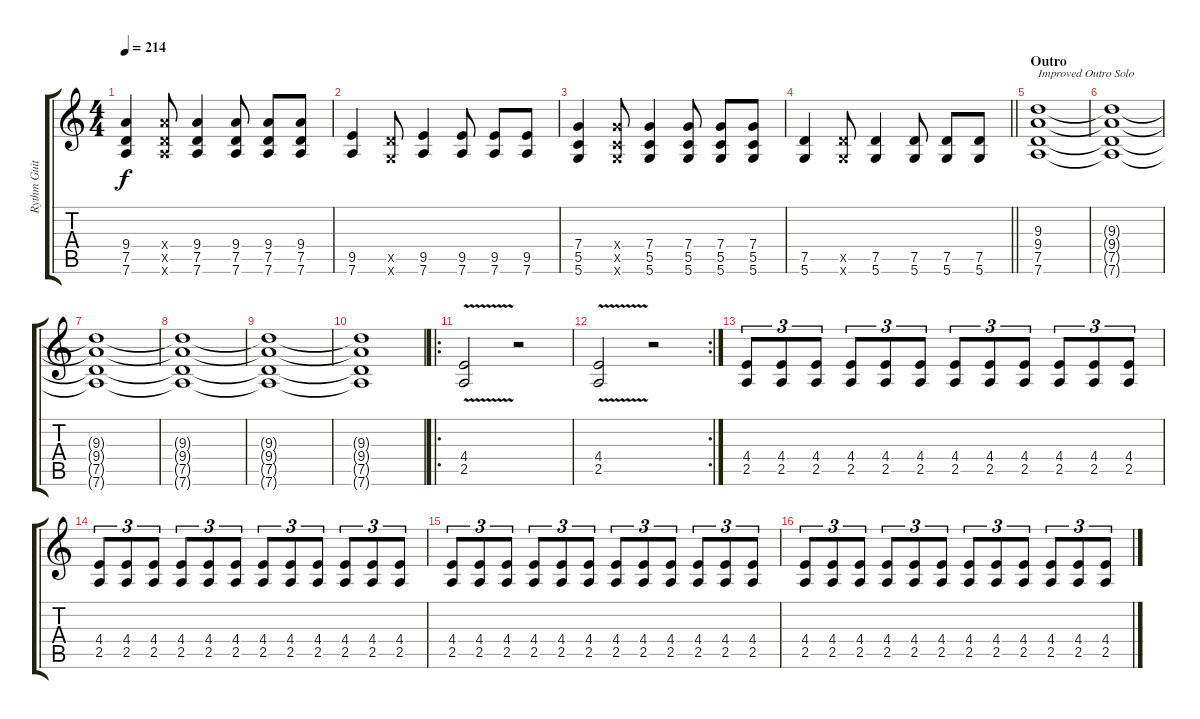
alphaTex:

\track ("Rythm Guitar I" "Rythm Guit") {instrument distortionguitar}
\staff {score tabs}
\tuning (D4 A3 F3 C3 G2 D2) {hide}
\ts (4 4)
\tempo 214
\clef g2
\ks c
(9.4 7.5 7.6).4{dy f} (9.4{x} 7.5{x} 7.6{x}).8 (9.4 7.5 7.6).4 (9.4 7.5 7.6).8 (9.4 7.5 7.6).8 (9.4 7.5 7.6).8 |
(9.5 7.6).4 (7.5{x} 5.6{x}).8 (9.5 7.6).4 (9.5 7.6).8 (9.5 7.6).8 (9.5 7.6).8 |
(7.4 5.5 5.6).4 (7.4{x} 5.5{x} 5.6{x}).8 (7.4 5.5 5.6).4 (7.4 5.5 5.6).8 (7.4 5.5 5.6).8 (7.4 5.5 5.6).8 |
\barLineRight lightlight
(7.5 5.6).4 (7.5{x} 5.6{x}).8 (7.5 5.6).4 (7.5 5.6).8 (7.5 5.6).8 (7.5 5.6).8 |
\section ("" "Outro")
(9.3 9.4 7.5 7.6).1{txt "Improved Outro Solo"} |
(9.3{t} 9.4{t} 7.5{t} 7.6{t}).1 |
(9.3{t} 9.4{t} 7.5{t} 7.6{t}).1 |
(9.3{t} 9.4{t} 7.5{t} 7.6{t}).1 |
(9.3{t} 9.4{t} 7.5{t} 7.6{t}).1 |
(9.3{t} 9.4{t} 7.5{t} 7.6{t}).1 |
\ro
(4.4{v} 2.5{v}).2 r.2 |
\rc 2
(4.4{v} 2.5{v}).2 r.2 |
(4.4 2.5).8{tu (3 2)} (4.4 2.5).8{tu (3 2)} (4.4 2.5).8{tu (3 2)} (4.4 2.5).8{tu (3 2)} (4.4 2.5).8{tu (3 2)} (4.4 2.5).8{tu (3 2)} (4.4 2.5).8{tu (3 2)} (4.4 2.5).8{tu (3 2)} (4.4 2.5).8{tu (3 2)} (4.4 2.5).8{tu (3 2)} (4.4 2.5).8{tu (3 2)} (4.4 2.5).8{tu (3 2)} |
(4.4 2.5).8{tu (3 2)} (4.4 2.5).8{tu (3 2)} (4.4 2.5).8{tu (3 2)} (4.4 2.5).8{tu (3 2)} (4.4 2.5).8{tu (3 2)} (4.4 2.5).8{tu (3 2)} (4.4 2.5).8{tu (3 2)} (4.4 2.5).8{tu (3 2)} (4.4 2.5).8{tu (3 2)} (4.4 2.5).8{tu (3 2)} (4.4 2.5).8{tu (3 2)} (4.4 2.5).8{tu (3 2)} |
(4.4 2.5).8{tu (3 2)} (4.4 2.5).8{tu (3 2)} (4.4 2.5).8{tu (3 2)} (4.4 2.5).8{tu (3 2)} (4.4 2.5).8{tu (3 2)} (4.4 2.5).8{tu (3 2)} (4.4 2.5).8{tu (3 2)} (4.4 2.5).8{tu (3 2)} (4.4 2.5).8{tu (3 2)} (4.4 2.5).8{tu (3 2)} (4.4 2.5).8{tu (3 2)} (4.4 2.5).8{tu (3 2)} |
(4.4 2.5).8{tu (3 2)} (4.4 2.5).8{tu (3 2)} (4.4 2.5).8{tu (3 2)} (4.4 2.5).8{tu (3 2)} (4.4 2.5).8{tu (3 2)} (4.4 2.5).8{tu (3 2)} (4.4 2.5).8{tu (3 2)} (4.4 2.5).8{tu (3 2)} (4.4 2.5).8{tu (3 2)} (4.4 2.5).8{tu (3 2)} (4.4 2.5).8{tu (3 2)} (4.4 2.5).8{tu (3 2)}
